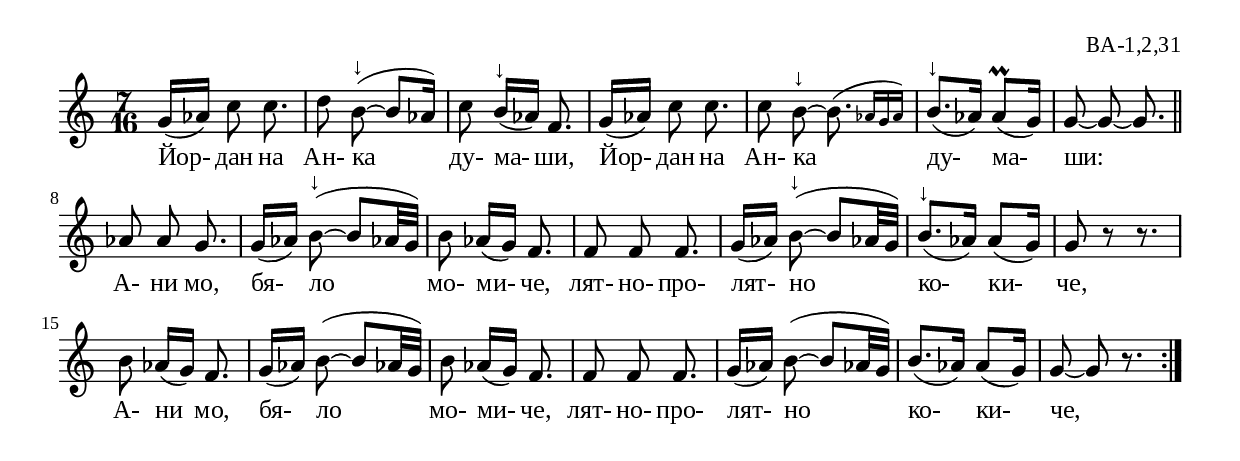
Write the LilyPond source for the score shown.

%{
BA_1_2_31
%}

\include "td-preamble.ly"

\score {
\relative c'' {
%% \tempo 4 = 152
  \time 7/16
g16( [ aes] ) c8\noBeam c8. | d8\noBeam b8^"↓"~( b8 [ aes16 ] ) | c8 b16^"↓"( [ aes ] ) f8. | g16( [ aes ] ) c8\noBeam c8. | 
c8\noBeam b8^"↓"~ \afterGrace b8.( { aes16 [ g aes ] ) } | b8.^"↓"( [ aes16 ] ) aes8\prall( [ g16 ] ) | g8~ g8~ g8.  
 \bar "||"
aes8\noBeam aes8 g8. | g16( [ aes ] ) b8^"↓"~( b8 [ aes!32 g32 ] ) | b8 aes16( [ g ] ) f8. | f8\noBeam f f8. | 
g16( [ aes ] ) b8^"↓"~\noBeam ( b8 [ aes!32 g ] ) | b8.^"↓"( [ aes16 ] ) aes8( [ g16 ] ) | g8 r8 r8.
b8 aes16( [ g ] ) f8. | g16( [ aes ] ) b8~( b [ aes!32 g ] ) | b8 aes16( [ g ] ) f8. | f8\noBeam f8 f8. | g16( [ aes ] ) b8~\noBeam( b [ aes!32 g ] ) | b8.( [ aes16 ] ) aes8( [ g16 ] ) | g8~\noBeam g8 r8. 
\bar ":|"
}
\addlyrics { Йор- дан на Ан- ка ду- ма- ши, Йор- дан на Ан- ка ду- ма- ши: 
А- ни мо, бя- ло мо- ми- че, лят- но- про- лят- но ко- ки- че, 
А- ни мо, бя- ло мо- ми- че, лят- но- про- лят- но ко- ки- че, }
%
\layout {
  indent = #0
  line-width = 190\mm
  ragged-right=##f
}
%
\midi { 
	\context {
		\Score
		tempoWholesPerMinute = #(ly:make-moment 152 8)
		}
	}
}
%
\header{
  opus = "ВА-1,2,31"
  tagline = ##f
}


